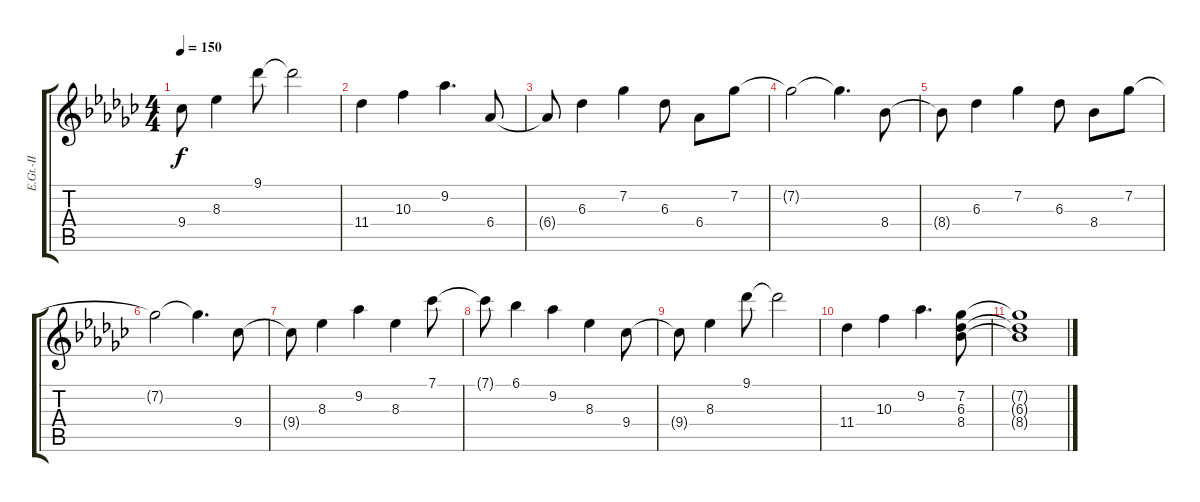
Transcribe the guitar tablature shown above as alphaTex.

\track ("E.Gt.-II" "E.Gt.-II") {instrument distortionguitar}
\staff {score tabs}
\tuning (E4 B3 G3 D3 A2 E2) {hide}
\ts (4 4)
\tempo 150
\clef g2
\ks gb
9.4{t}.8{dy f} 8.3.4 9.1.8 9.1{t}.2 |
11.4.4 10.3.4 9.2.4{d} 6.4.8 |
6.4{t}.8 6.3.4 7.2.4 6.3.8 6.4.8 7.2.8 |
7.2{t}.2 7.2{t}.4{d} 8.4.8 |
8.4{t}.8 6.3.4 7.2.4 6.3.8 8.4.8 7.2.8 |
7.2{t}.2 7.2{t}.4{d} 9.4.8 |
9.4{t}.8 8.3.4 9.2.4 8.3.4 7.1.8 |
7.1{t}.8 6.1.4 9.2.4 8.3.4 9.4.8 |
9.4{t}.8 8.3.4 9.1.8 9.1{t}.2 |
11.4.4 10.3.4 9.2.4{d} (7.2 6.3 8.4).8 |
(7.2{t} 6.3{t} 8.4{t}).1
